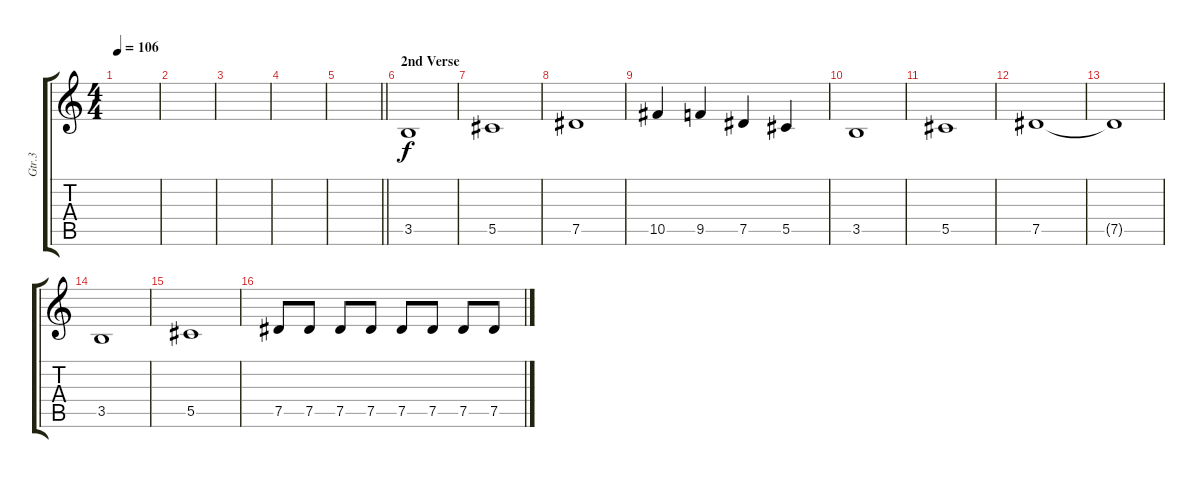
\track ("Gtr.3" "Gtr.3") {instrument electricguitarclean}
\staff {score tabs}
\tuning (Eb4 Bb3 Gb3 Db3 Ab2 Eb2) {hide}
\ts (4 4)
\tempo 106
\clef g2
\ks c
|
|
|
|
\barLineRight lightlight
|
\section ("" "2nd Verse")
3.5.1 |
5.5.1 |
7.5.1 |
10.5.4 9.5.4 7.5.4 5.5.4 |
3.5.1 |
5.5.1 |
7.5.1 |
7.5{t}.1 |
3.5.1 |
5.5.1 |
7.5.8{volume 5} 7.5.8{volume 13} 7.5.8 7.5.8 7.5.8 7.5.8 7.5.8 7.5.8
